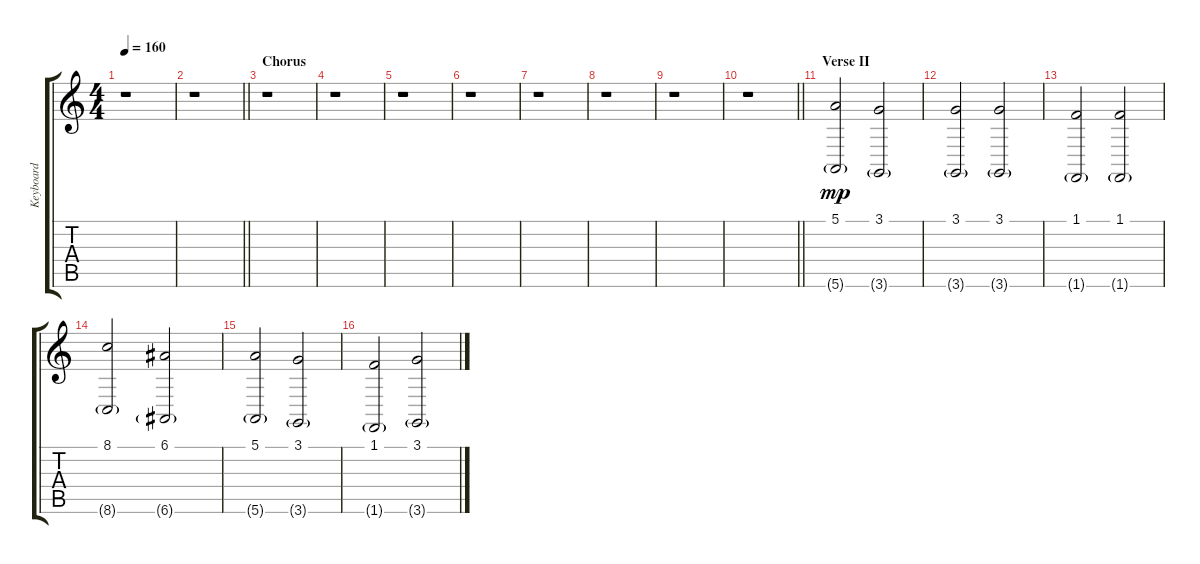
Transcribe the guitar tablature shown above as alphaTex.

\track ("Keyboard" "Keyboard") {instrument acousticgrandpiano}
\staff {score tabs}
\tuning (E4 B3 G3 D3 A2 E2) {hide}
\ts (4 4)
\tempo 160
\clef g2
\ks c
r.1{dy mp} |
\barLineRight lightlight
r.1 |
\section ("" "Chorus")
r.1 |
r.1 |
r.1 |
r.1 |
r.1 |
r.1 |
r.1 |
\barLineRight lightlight
r.1 |
\section ("" "Verse II")
(5.1 5.6{g}).2 (3.1 3.6{g}).2 |
(3.1 3.6{g}).2 (3.1 3.6{g}).2 |
(1.1 1.6{g}).2 (1.1 1.6{g}).2 |
(8.1 8.6{g}).2 (6.1 6.6{g}).2 |
(5.1 5.6{g}).2 (3.1 3.6{g}).2 |
(1.1 1.6{g}).2 (3.1 3.6{g}).2
